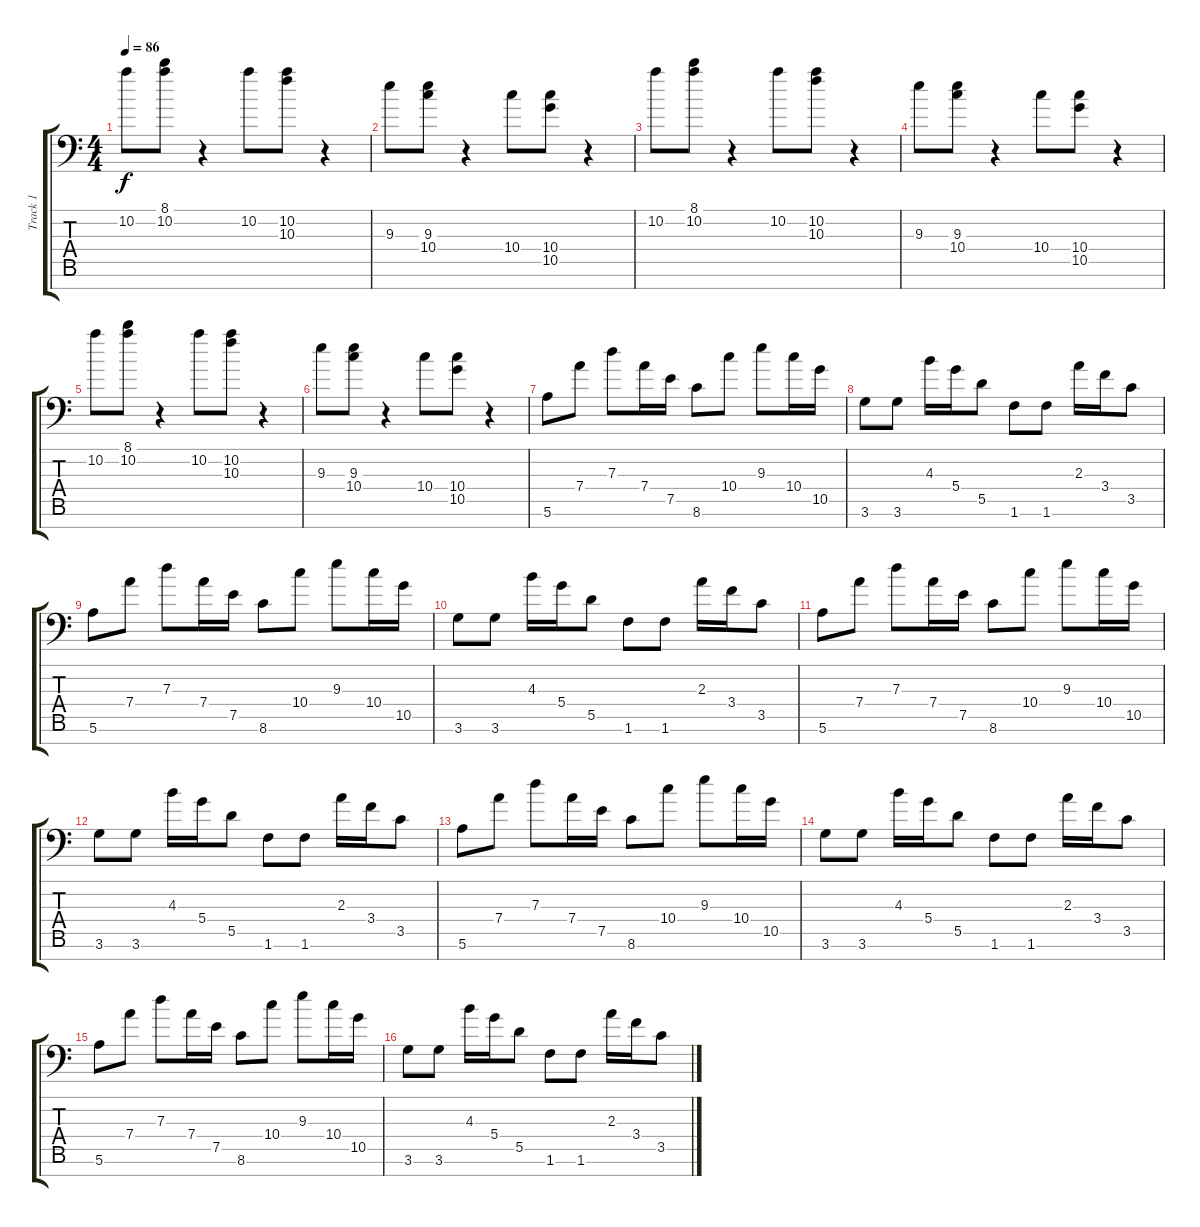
\track ("Track 1" "Track 1") {instrument distortionguitar}
\staff {score tabs}
\tuning (E4 B3 G3 D3 A2 E2 A1) {hide}
\ts (4 4)
\tempo 86
\clef f4
\ks c
10.2.8{dy f} (8.1 10.2).8 r.4 10.2.8 (10.2 10.3).8 r.4 |
9.3.8 (9.3 10.4).8 r.4 10.4.8 (10.4 10.5).8 r.4 |
10.2.8 (8.1 10.2).8 r.4 10.2.8 (10.2 10.3).8 r.4 |
9.3.8 (9.3 10.4).8 r.4 10.4.8 (10.4 10.5).8 r.4 |
10.2.8 (8.1 10.2).8 r.4 10.2.8 (10.2 10.3).8 r.4 |
9.3.8 (9.3 10.4).8 r.4 10.4.8 (10.4 10.5).8 r.4 |
5.6.8{instrument electricguitarclean} 7.4.8 7.3.8 7.4.16 7.5.16 8.6.8 10.4.8 9.3.8 10.4.16 10.5.16 |
3.6.8 3.6.8 4.3.16 5.4.16 5.5.8 1.6.8 1.6.8 2.3.16 3.4.16 3.5.8 |
5.6.8{instrument electricguitarclean} 7.4.8 7.3.8 7.4.16 7.5.16 8.6.8 10.4.8 9.3.8 10.4.16 10.5.16 |
3.6.8 3.6.8 4.3.16 5.4.16 5.5.8 1.6.8 1.6.8 2.3.16 3.4.16 3.5.8 |
5.6.8{instrument electricguitarclean} 7.4.8 7.3.8 7.4.16 7.5.16 8.6.8 10.4.8 9.3.8 10.4.16 10.5.16 |
3.6.8 3.6.8 4.3.16 5.4.16 5.5.8 1.6.8 1.6.8 2.3.16 3.4.16 3.5.8 |
5.6.8{instrument electricguitarclean} 7.4.8 7.3.8 7.4.16 7.5.16 8.6.8 10.4.8 9.3.8 10.4.16 10.5.16 |
3.6.8 3.6.8 4.3.16 5.4.16 5.5.8 1.6.8 1.6.8 2.3.16 3.4.16 3.5.8 |
5.6.8{instrument electricguitarclean} 7.4.8 7.3.8 7.4.16 7.5.16 8.6.8 10.4.8 9.3.8 10.4.16 10.5.16 |
3.6.8 3.6.8 4.3.16 5.4.16 5.5.8 1.6.8 1.6.8 2.3.16 3.4.16 3.5.8
